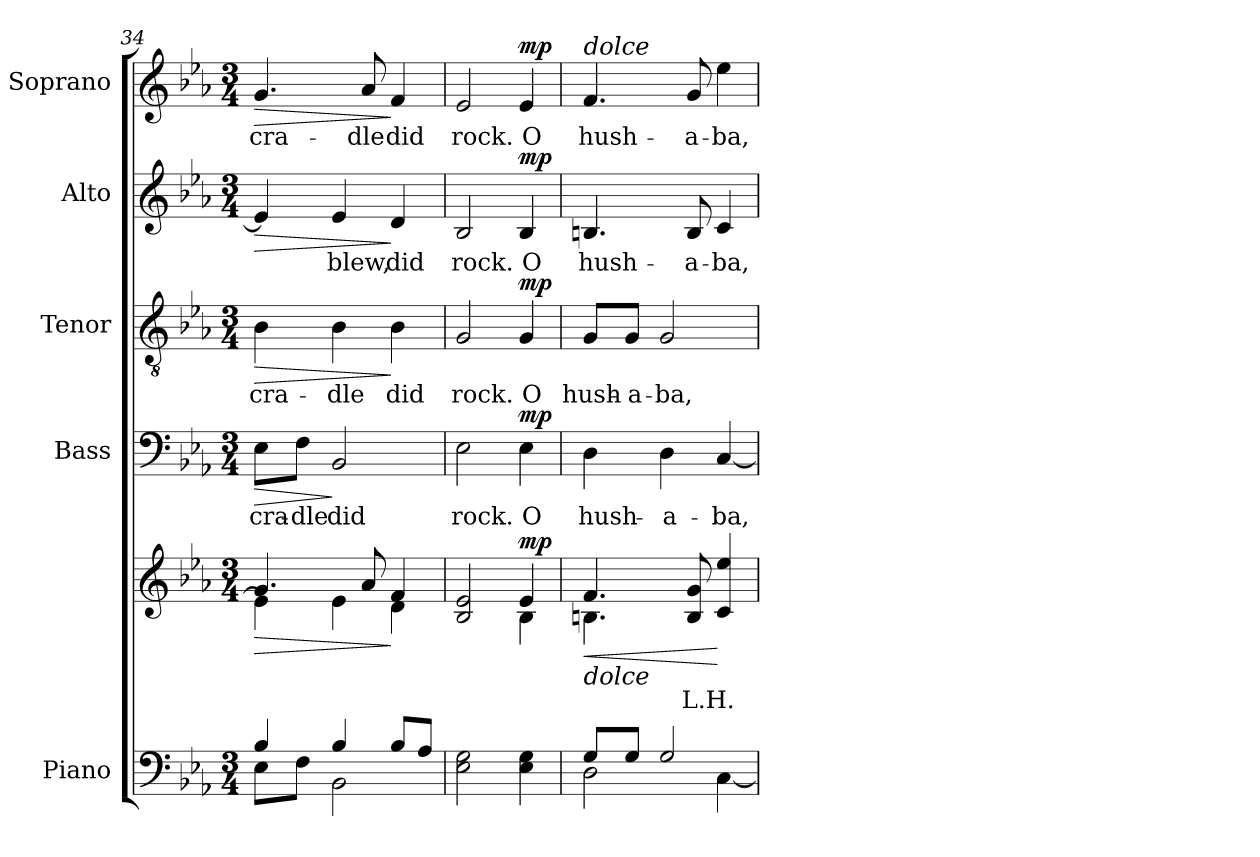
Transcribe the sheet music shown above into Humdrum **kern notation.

**kern	**kern	**text	**dynam	**kern	**text	**dynam	**kern	**text	**dynam	**kern	**text	**dynam	**kern	**text	**dynam
*part5	*part5	*part5	*part5	*part4	*part4	*part4	*part3	*part3	*part3	*part2	*part2	*part2	*part1	*part1	*part1
*staff6	*staff5	*staff5	*staff5/6	*staff4	*staff4	*staff4	*staff3	*staff3	*staff3	*staff2	*staff2	*staff2	*staff1	*staff1	*staff1
*I"Piano	*	*	*	*I"Bass	*	*	*I"Tenor	*	*	*I"Alto	*	*	*I"Soprano	*	*
*I'Pno.	*	*	*	*I'B.	*	*	*I'T.	*	*	*I'A.	*	*	*I'S.	*	*
*clefF4	*clefG2	*	*	*clefF4	*	*	*clefGv2	*	*	*clefG2	*	*	*clefG2	*	*
*	*	*	*	*	*	*	*ITrd7c12	*	*	*	*	*	*	*	*
*k[b-e-a-]	*k[b-e-a-]	*	*	*k[b-e-a-]	*	*	*k[b-e-a-]	*	*	*k[b-e-a-]	*	*	*k[b-e-a-]	*	*
*E-:	*E-:	*	*	*E-:	*	*	*E-:	*	*	*E-:	*	*	*E-:	*	*
*M3/4	*M3/4	*	*	*M3/4	*	*	*M3/4	*	*	*M3/4	*	*	*M3/4	*	*
=34	=34	=34	=34	=34	=34	=34	=34	=34	=34	=34	=34	=34	=34	=34	=34
*^	*^	*	*	*	*	*	*	*	*	*	*	*	*	*	*
!	!	!	!	!	!LO:HP:b	!	!	!	!	!	!	!	!	!	!	!	!
!	!	!	!	!	!	!	!LO:LY:b:color=#000000	!LO:HP:b	!	!	!	!	!	!	!	!	!
!	!	!	!	!	!	!	!	!	!	!LO:LY:b:color=#000000	!LO:HP:b	!	!	!LO:HP:b	!	!	!
!	!	!	!	!	!	!	!	!	!	!	!	!	!	!	!	!LO:LY:b:color=#000000	!LO:HP:b
4B-i/	8E-i\L	4.gi/	4e-i\]	.	>	8E-i\L	cra-	>	4BB-i\	cra-	>	4e-i/]	.	>	4.gi/	cra-	>
!	!	!	!	!	!	!	!LO:LY:b:color=#000000	!	!	!	!	!	!	!	!	!	!
.	8Fi\J	.	.	.	.	8Fi\J	-dle	.	.	.	.	.	.	.	.	.	.
!	!	!	!	!	!	!	!LO:LY:b:color=#000000	!	!	!	!	!	!	!	!	!	!
!	!	!	!	!	!	!	!	!	!	!LO:LY:b:color=#000000	!	!	!	!	!	!	!
!	!	!	!	!	!	!	!	!	!	!	!	!	!LO:LY:b:color=#000000	!	!	!	!
4B-i/	2BB-i\	.	4e-i\	.	.	2BB-i/	did	]	4BB-i\	-dle	.	4e-i/	blew,	.	.	.	.
!	!	!	!	!	!	!	!	!	!	!	!	!	!	!	!	!LO:LY:b:color=#000000	!
.	.	8a-i/	.	.	.	.	.	.	.	.	.	.	.	.	8a-i/	-dle	.
!	!	!	!	!	!	!	!	!	!	!LO:LY:b:color=#000000	!	!	!	!	!	!	!
!	!	!	!	!	!	!	!	!	!	!	!	!	!LO:LY:b:color=#000000	!	!	!	!
!	!	!	!	!	!	!	!	!	!	!	!	!	!	!	!	!LO:LY:b:color=#000000	!
8B-i/L	.	4fi/	4di\	.	]	.	.	.	4BB-i\	did	]	4di/	did	]	4fi/	did	]
8A-i/J	.	.	.	.	.	.	.	.	.	.	.	.	.	.	.	.	.
*v	*v	*	*	*	*	*	*	*	*	*	*	*	*	*	*	*	*
=35	=35	=35	=35	=35	=35	=35	=35	=35	=35	=35	=35	=35	=35	=35	=35	=35
!	!	!	!	!	!	!LO:LY:b:color=#000000	!	!	!	!	!	!	!	!	!	!
!	!	!	!	!	!	!	!	!	!LO:LY:b:color=#000000	!	!	!	!	!	!	!
!	!	!	!	!	!	!	!	!	!	!	!	!LO:LY:b:color=#000000	!	!	!	!
!	!	!	!	!	!	!	!	!	!	!	!	!	!	!	!LO:LY:b:color=#000000	!
2E-i\ 2Gi	2B-i/ 2e-i	2ryy	.	.	2E-i\	rock.	.	2GGi/	rock.	.	2B-i/	rock.	.	2e-i/	rock.	.
!	!	!	!	!	!	!LO:LY:b:color=#000000	!	!	!	!	!	!	!	!	!	!
!	!	!	!	!	!	!	!	!	!LO:LY:b:color=#000000	!	!	!	!	!	!	!
!	!	!	!	!	!	!	!	!	!	!	!	!LO:LY:b:color=#000000	!	!	!	!
!	!	!	!	!	!	!	!	!	!	!	!	!	!	!	!LO:LY:b:color=#000000	!
4E-i\ 4Gi	4e-i/	4B-i\	.	mp	4E-i\	O	mp	4GGi/	O	mp	4B-i/	O	mp	4e-i/	O	mp
=36	=36	=36	=36	=36	=36	=36	=36	=36	=36	=36	=36	=36	=36	=36	=36	=36
*^	*	*	*	*	*	*	*	*	*	*	*	*	*	*	*	*
!	!	!	!	!	!LO:HP:b	!	!	!	!	!	!	!	!	!	!	!	!
!	!	!	!	!	!	!	!LO:LY:b:color=#000000	!	!	!	!	!	!	!	!	!	!
!	!	!	!	!	!	!	!	!	!	!LO:LY:b:color=#000000	!	!	!	!	!	!	!
!	!	!	!	!	!	!	!	!	!	!	!	!	!LO:LY:b:color=#000000	!	!	!	!
!	!	!	!	!	!	!	!	!	!	!	!	!	!	!	!LO:TX:a:i:t=dolce	!	!
!	!	!LO:TX:b:i:t=dolce	!	!	!	!	!	!	!	!	!	!	!	!	!	!	!
!	!	!	!	!	!	!	!	!	!	!	!	!	!	!	!	!LO:LY:b:color=#000000	!
8Gi/L	2Di\	4.fi/	4.Bni\	.	<	4Di\	hush-	.	8GGi/L	hush-	.	4.Bni/	hush-	.	4.fi/	hush-	.
!	!	!	!	!	!	!	!	!	!	!LO:LY:b:color=#000000	!	!	!	!	!	!	!
8Gi/J	.	.	.	.	.	.	.	.	8GGi/J	-a-	.	.	.	.	.	.	.
!	!	!	!	!	!	!	!LO:LY:b:color=#000000	!	!	!	!	!	!	!	!	!	!
!	!	!	!	!	!	!	!	!	!	!LO:LY:b:color=#000000	!	!	!	!	!	!	!
2Gi/	.	.	.	.	.	4Di\	-a-	.	2GGi/	-ba,	.	.	.	.	.	.	.
!	!	!	!	!LO:LY:b:color=#000000	!	!	!	!	!	!	!	!	!	!	!	!	!
!	!	!	!	!	!	!	!	!	!	!	!	!	!LO:LY:b:color=#000000	!	!	!	!
!	!	!	!	!	!	!	!	!	!	!	!	!	!	!	!	!LO:LY:b:color=#000000	!
.	.	8Bi/ 8gi	4.ryy	L.H.	.	.	.	.	.	.	.	8Bi/	-a-	.	8gi/	-a-	.
!	!	!	!	!	!	!	!LO:LY:b:color=#000000	!	!	!	!	!	!	!	!	!	!
!	!	!	!	!	!	!	!	!	!	!	!	!	!LO:LY:b:color=#000000	!	!	!	!
!	!	!	!	!	!	!	!	!	!	!	!	!	!	!	!	!LO:LY:b:color=#000000	!
.	[<4Ci\	4ci/ 4ee-i	.	.	[	[<4Ci/	-ba,	.	.	.	.	4ci/	-ba,	.	4ee-i\	-ba,	.
*v	*v	*	*	*	*	*	*	*	*	*	*	*	*	*	*	*	*
*	*v	*v	*	*	*	*	*	*	*	*	*	*	*	*	*	*
=	=	=	=	=	=	=	=	=	=	=	=	=	=	=	=
*-	*-	*-	*-	*-	*-	*-	*-	*-	*-	*-	*-	*-	*-	*-	*-
